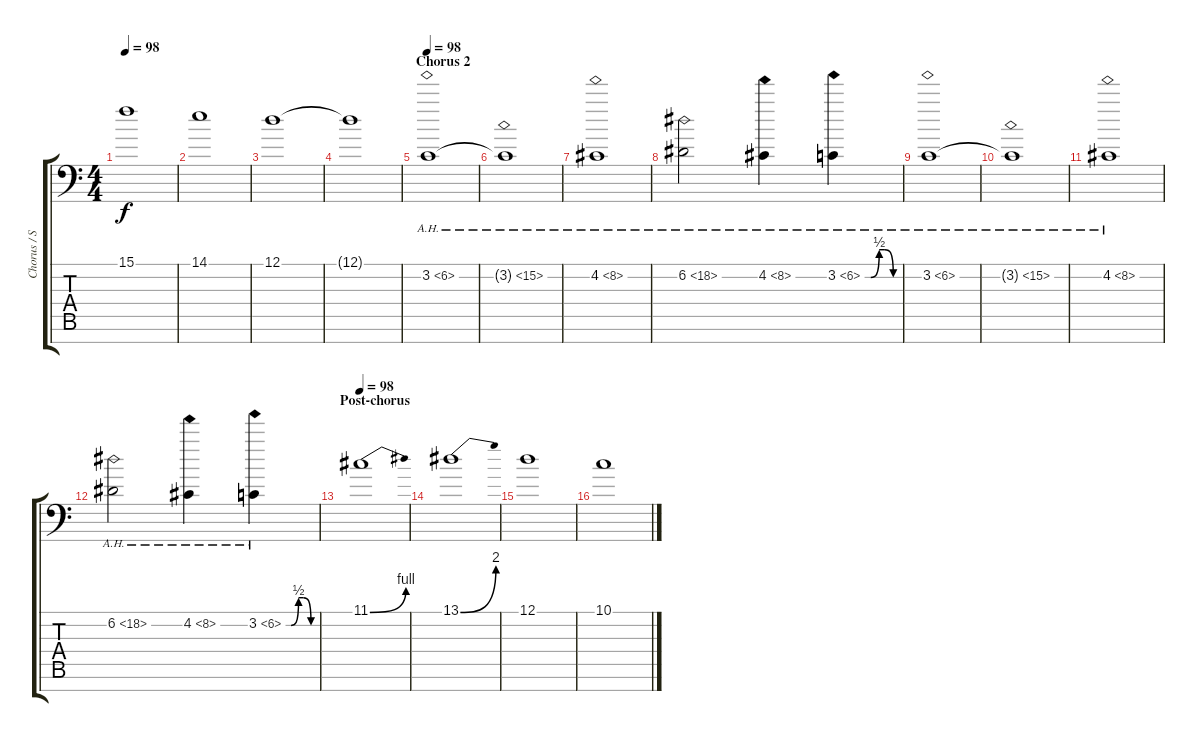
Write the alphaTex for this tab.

\track ("Chorus / String" "Chorus / S") {instrument stringensemble2}
\staff {score tabs}
\tuning (D4 A3 F3 C3 G2 D2 A1) {hide}
\ts (4 4)
\tempo 98
\clef f4
\ks c
15.1.1{dy f} |
14.1.1 |
12.1.1 |
12.1{t}.1 |
\section ("" "Chorus 2")
\tempo 98
3.2{ah 3}.1{volume 8 instrument choiraahs} |
3.2{ah 12 t}.1 |
4.2{ah 4}.1 |
6.2{ah 12}.2 4.2{ah 4}.4 3.2{be (custom 0 0 10 0 25 2 35 2 50 0 60 0) ah 3}.4 |
3.2{ah 3}.1 |
3.2{ah 12 t}.1 |
4.2{ah 4}.1 |
6.2{ah 12}.2 4.2{ah 4}.4 3.2{be (custom 0 0 10 0 25 2 35 2 50 0 60 0) ah 3}.4 |
\section ("" "Post-chorus")
\tempo 98
11.1{be (bend 0 0 60 4)}.1{volume 12 instrument stringensemble2} |
13.1{be (bend 0 0 60 8)}.1 |
12.1.1 |
10.1.1
